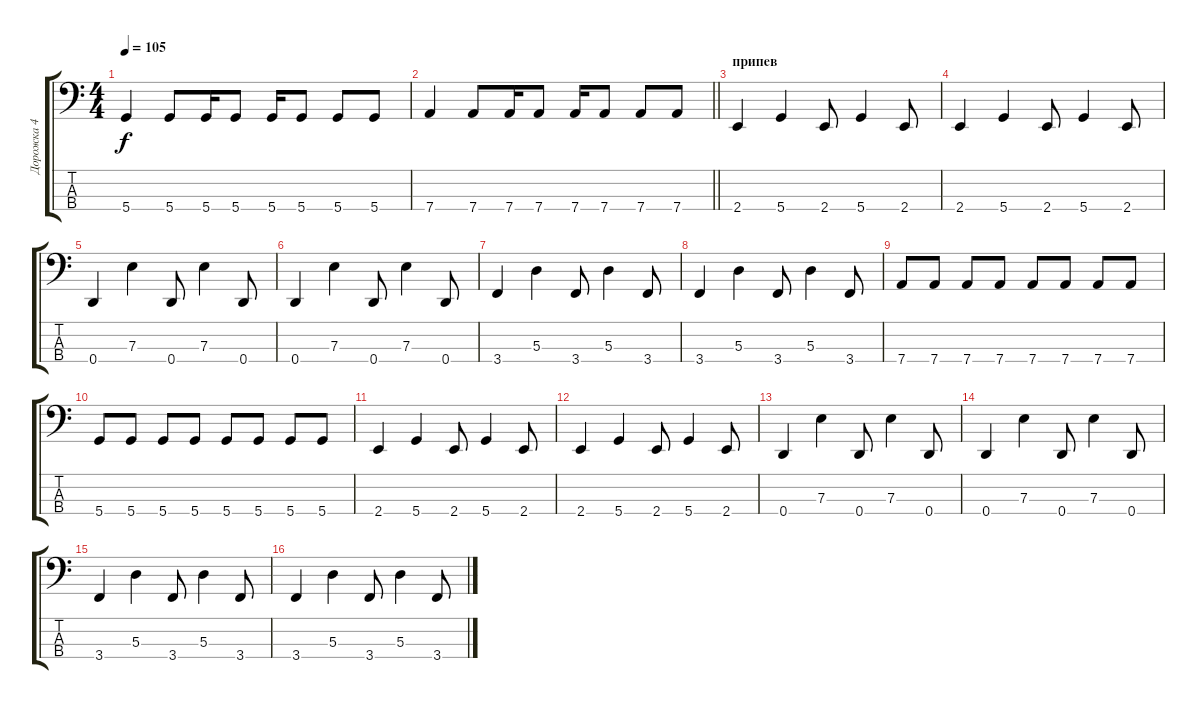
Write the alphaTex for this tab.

\track ("Дорожка 4" "Дорожка 4") {instrument electricbassfinger}
\staff {score tabs}
\tuning (G2 D2 A1 D1) {hide}
\ts (4 4)
\tempo 105
\clef f4
\ks c
5.4.4{dy f} 5.4.8 5.4.16 5.4.8 5.4.16 5.4.8 5.4.8 5.4.8 |
\barLineRight lightlight
7.4.4 7.4.8 7.4.16 7.4.8 7.4.16 7.4.8 7.4.8 7.4.8 |
\section ("" "припев")
2.4.4 5.4.4 2.4.8 5.4.4 2.4.8 |
2.4.4 5.4.4 2.4.8 5.4.4 2.4.8 |
0.4.4 7.3.4 0.4.8 7.3.4 0.4.8 |
0.4.4 7.3.4 0.4.8 7.3.4 0.4.8 |
3.4.4 5.3.4 3.4.8 5.3.4 3.4.8 |
3.4.4 5.3.4 3.4.8 5.3.4 3.4.8 |
7.4.8 7.4.8 7.4.8 7.4.8 7.4.8 7.4.8 7.4.8 7.4.8 |
5.4.8 5.4.8 5.4.8 5.4.8 5.4.8 5.4.8 5.4.8 5.4.8 |
2.4.4 5.4.4 2.4.8 5.4.4 2.4.8 |
2.4.4 5.4.4 2.4.8 5.4.4 2.4.8 |
0.4.4 7.3.4 0.4.8 7.3.4 0.4.8 |
0.4.4 7.3.4 0.4.8 7.3.4 0.4.8 |
3.4.4 5.3.4 3.4.8 5.3.4 3.4.8 |
3.4.4 5.3.4 3.4.8 5.3.4 3.4.8
